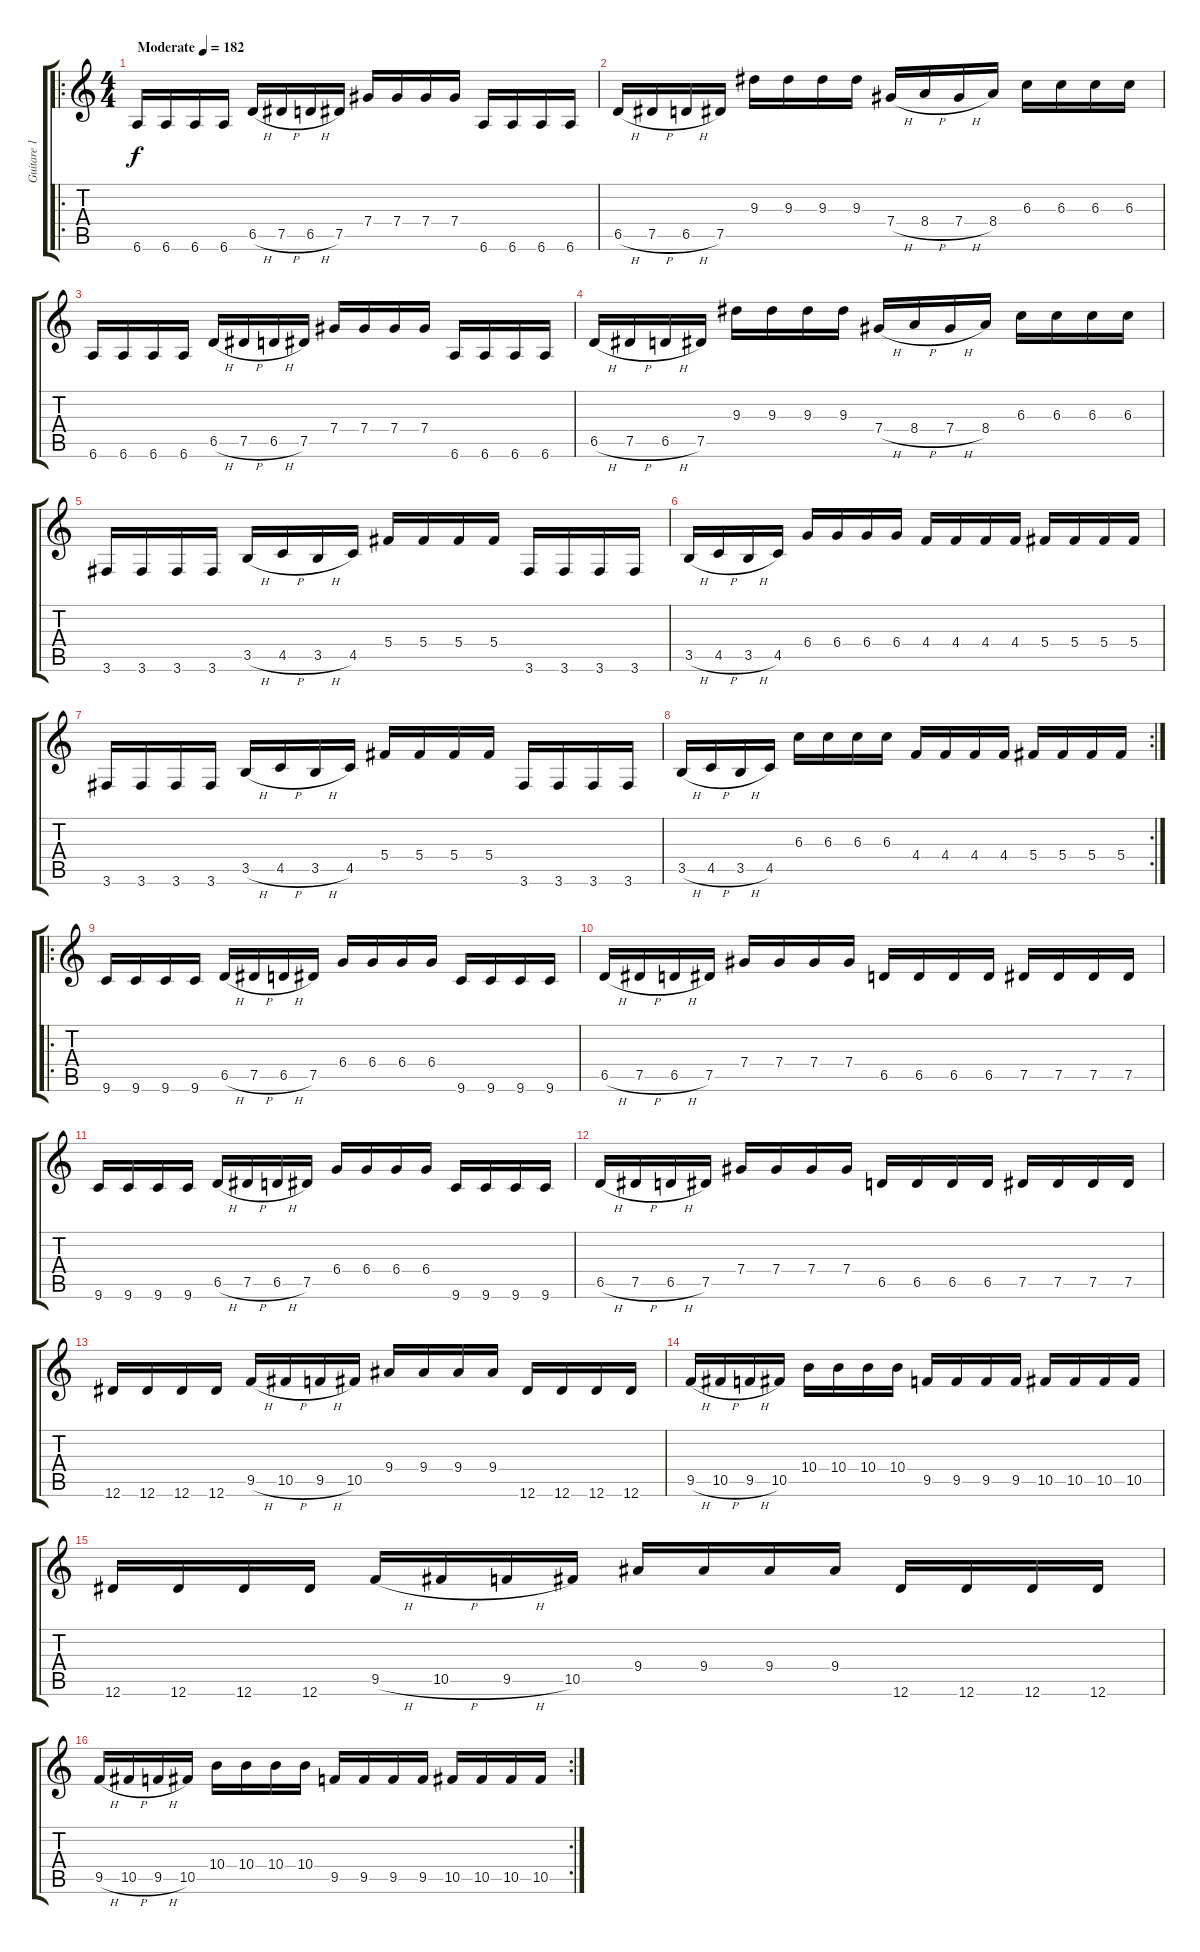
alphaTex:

\track ("Guitare 1" "Guitare 1") {instrument distortionguitar}
\staff {score tabs}
\tuning (Eb4 Bb3 Gb3 Db3 Ab2 Eb2) {hide}
\ro
\ts (4 4)
\tempo (182 "Moderate")
\clef g2
\ks c
6.6.16{dy f instrument distortionguitar} 6.6.16 6.6.16 6.6.16 6.5{h}.16 7.5{h}.16 6.5{h}.16 7.5.16 7.4.16 7.4.16 7.4.16 7.4.16 6.6.16 6.6.16 6.6.16 6.6.16 |
6.5{h}.16 7.5{h}.16 6.5{h}.16 7.5.16 9.3.16 9.3.16 9.3.16 9.3.16 7.4{h}.16 8.4{h}.16 7.4{h}.16 8.4.16 6.3.16 6.3.16 6.3.16 6.3.16 |
6.6.16 6.6.16 6.6.16 6.6.16 6.5{h}.16 7.5{h}.16 6.5{h}.16 7.5.16 7.4.16 7.4.16 7.4.16 7.4.16 6.6.16 6.6.16 6.6.16 6.6.16 |
6.5{h}.16 7.5{h}.16 6.5{h}.16 7.5.16 9.3.16 9.3.16 9.3.16 9.3.16 7.4{h}.16 8.4{h}.16 7.4{h}.16 8.4.16 6.3.16 6.3.16 6.3.16 6.3.16 |
3.6.16 3.6.16 3.6.16 3.6.16 3.5{h}.16 4.5{h}.16 3.5{h}.16 4.5.16 5.4.16 5.4.16 5.4.16 5.4.16 3.6.16 3.6.16 3.6.16 3.6.16 |
3.5{h}.16 4.5{h}.16 3.5{h}.16 4.5.16 6.4.16 6.4.16 6.4.16 6.4.16 4.4.16 4.4.16 4.4.16 4.4.16 5.4.16 5.4.16 5.4.16 5.4.16 |
3.6.16 3.6.16 3.6.16 3.6.16 3.5{h}.16 4.5{h}.16 3.5{h}.16 4.5.16 5.4.16 5.4.16 5.4.16 5.4.16 3.6.16 3.6.16 3.6.16 3.6.16 |
\rc 2
3.5{h}.16 4.5{h}.16 3.5{h}.16 4.5.16 6.3.16 6.3.16 6.3.16 6.3.16 4.4.16 4.4.16 4.4.16 4.4.16 5.4.16 5.4.16 5.4.16 5.4.16 |
\ro
9.6.16 9.6.16 9.6.16 9.6.16 6.5{h}.16 7.5{h}.16 6.5{h}.16 7.5.16 6.4.16 6.4.16 6.4.16 6.4.16 9.6.16 9.6.16 9.6.16 9.6.16 |
6.5{h}.16 7.5{h}.16 6.5{h}.16 7.5.16 7.4.16 7.4.16 7.4.16 7.4.16 6.5.16 6.5.16 6.5.16 6.5.16 7.5.16 7.5.16 7.5.16 7.5.16 |
9.6.16 9.6.16 9.6.16 9.6.16 6.5{h}.16 7.5{h}.16 6.5{h}.16 7.5.16 6.4.16 6.4.16 6.4.16 6.4.16 9.6.16 9.6.16 9.6.16 9.6.16 |
6.5{h}.16 7.5{h}.16 6.5{h}.16 7.5.16 7.4.16 7.4.16 7.4.16 7.4.16 6.5.16 6.5.16 6.5.16 6.5.16 7.5.16 7.5.16 7.5.16 7.5.16 |
12.6.16 12.6.16 12.6.16 12.6.16 9.5{h}.16 10.5{h}.16 9.5{h}.16 10.5.16 9.4.16 9.4.16 9.4.16 9.4.16 12.6.16 12.6.16 12.6.16 12.6.16 |
9.5{h}.16 10.5{h}.16 9.5{h}.16 10.5.16 10.4.16 10.4.16 10.4.16 10.4.16 9.5.16 9.5.16 9.5.16 9.5.16 10.5.16 10.5.16 10.5.16 10.5.16 |
12.6.16 12.6.16 12.6.16 12.6.16 9.5{h}.16 10.5{h}.16 9.5{h}.16 10.5.16 9.4.16 9.4.16 9.4.16 9.4.16 12.6.16 12.6.16 12.6.16 12.6.16 |
\rc 2
9.5{h}.16 10.5{h}.16 9.5{h}.16 10.5.16 10.4.16 10.4.16 10.4.16 10.4.16 9.5.16 9.5.16 9.5.16 9.5.16 10.5.16 10.5.16 10.5.16 10.5.16
